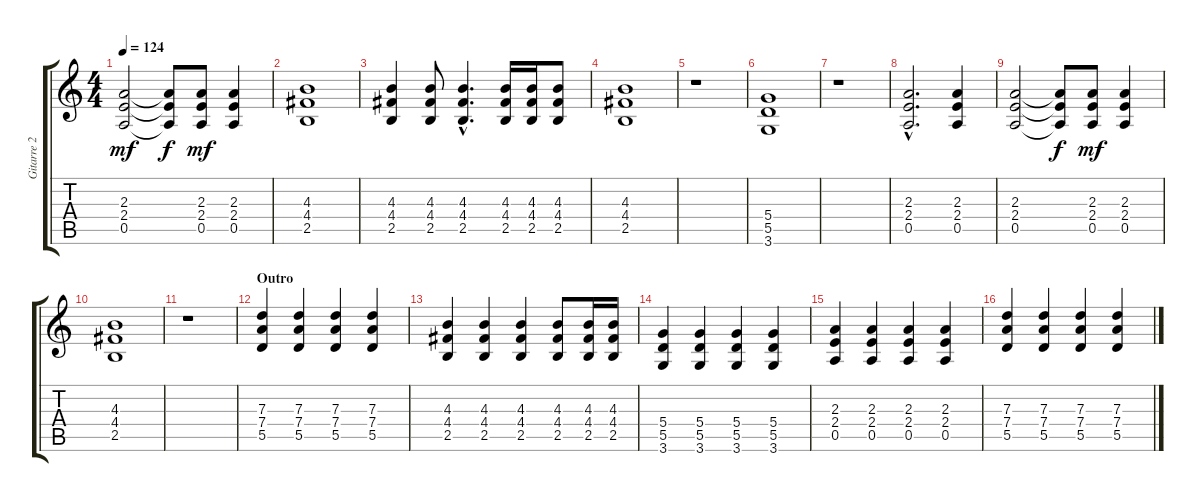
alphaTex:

\track ("Gitarre 2 - Farin Urlaub" "Gitarre 2 ") {instrument electricguitarclean}
\staff {score tabs}
\tuning (E4 B3 G3 D3 A2 E2) {hide}
\ts (4 4)
\tempo 124
\clef g2
\ks c
(2.3 2.4 0.5).2{dy mf} (2.3{t} 2.4{t} 0.5{t}).8{dy f} (2.3 2.4 0.5).8{dy mf} (2.3 2.4 0.5).4 |
(4.3 4.4 2.5).1 |
(4.3 4.4 2.5).4 (4.3 4.4 2.5).8 (4.3{hac} 4.4{hac} 2.5{hac}).4{d} (4.3 4.4 2.5).16 (4.3 4.4 2.5).16 (4.3 4.4 2.5).8 |
(4.3 4.4 2.5).1 |
r.1 |
(5.4 5.5 3.6).1 |
r.1 |
(2.3{hac} 2.4{hac} 0.5{hac}).2{d} (2.3 2.4 0.5).4 |
(2.3 2.4 0.5).2 (2.3{t} 2.4{t} 0.5{t}).8{dy f} (2.3 2.4 0.5).8{dy mf} (2.3 2.4 0.5).4 |
(4.3 4.4 2.5).1 |
r.1 |
\section ("" "Outro")
(7.3 7.4 5.5).4 (7.3 7.4 5.5).4 (7.3 7.4 5.5).4 (7.3 7.4 5.5).4 |
(4.3 4.4 2.5).4 (4.3 4.4 2.5).4 (4.3 4.4 2.5).4 (4.3 4.4 2.5).8 (4.3 4.4 2.5).16 (4.3 4.4 2.5).16 |
(5.4 5.5 3.6).4 (5.4 5.5 3.6).4 (5.4 5.5 3.6).4 (5.4 5.5 3.6).4 |
(2.3 2.4 0.5).4 (2.3 2.4 0.5).4 (2.3 2.4 0.5).4 (2.3 2.4 0.5).4 |
(7.3 7.4 5.5).4 (7.3 7.4 5.5).4 (7.3 7.4 5.5).4 (7.3 7.4 5.5).4
